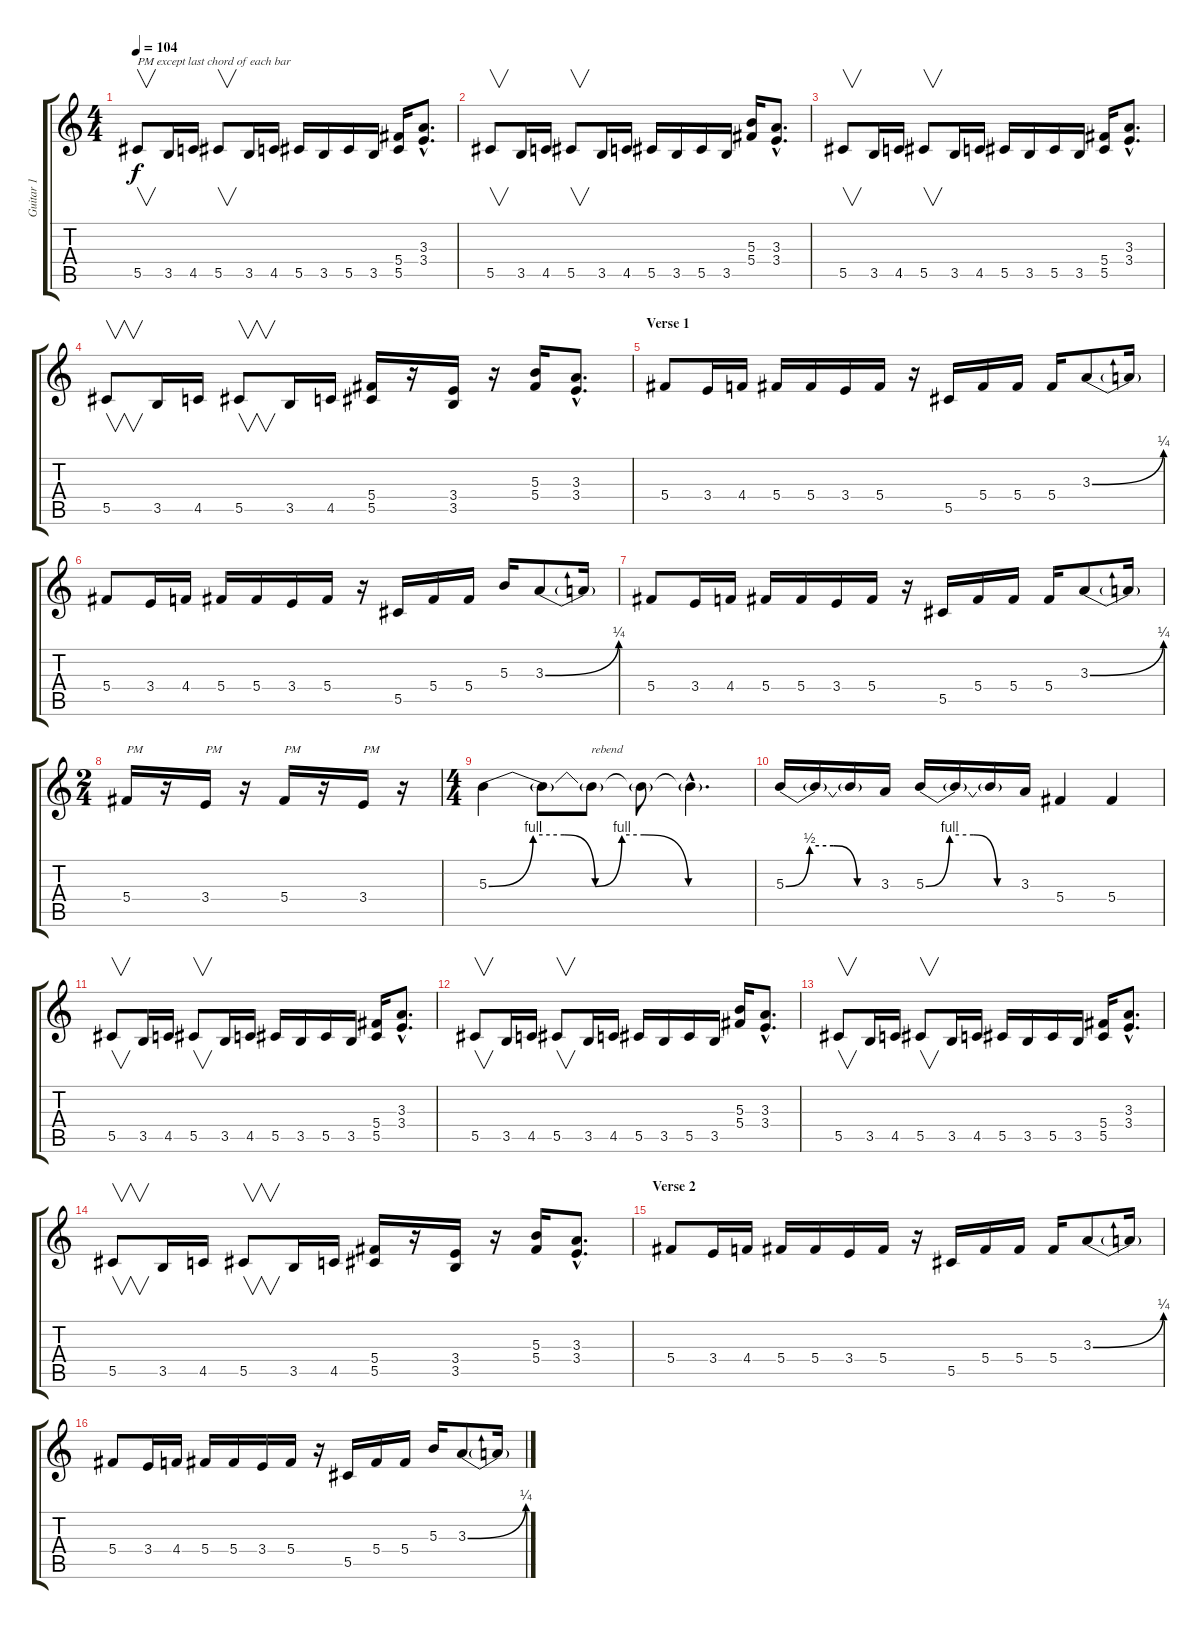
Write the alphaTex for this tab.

\track ("Guitar 1" "Guitar 1") {instrument distortionguitar}
\staff {score tabs}
\tuning (Eb4 Bb3 Gb3 Db3 Ab2 Eb2) {hide}
\ts (4 4)
\tempo 104
\clef g2
\ks c
5.5.8{v txt "PM except last chord of each bar" dy f volume 10} 3.5.16 4.5.16 5.5.8{v} 3.5.16 4.5.16 5.5.16 3.5.16 5.5.16 3.5.16 (5.4 5.5).16 (3.3{hac} 3.4{hac}).8{d} |
5.5.8{v} 3.5.16 4.5.16 5.5.8{v} 3.5.16 4.5.16 5.5.16 3.5.16 5.5.16 3.5.16 (5.3 5.4).16 (3.3{hac} 3.4{hac}).8{d} |
5.5.8{v} 3.5.16 4.5.16 5.5.8{v} 3.5.16 4.5.16 5.5.16 3.5.16 5.5.16 3.5.16 (5.4 5.5).16 (3.3{hac} 3.4{hac}).8{d} |
5.5.8{v} 3.5.16 4.5.16 5.5.8{v} 3.5.16 4.5.16 (5.4 5.5).16 r.16 (3.4 3.5).16 r.16 (5.3 5.4).16 (3.3{hac} 3.4{hac}).8{d} |
\section ("" "Verse 1")
5.4.8 3.4.16 4.4.16 5.4.16 5.4.16 3.4.16 5.4.16 r.16 5.5.16 5.4.16 5.4.16 5.4.16 3.3{be (bend 0 0 60 1)}.8 3.3{t}.16 |
5.4.8 3.4.16 4.4.16 5.4.16 5.4.16 3.4.16 5.4.16 r.16 5.5.16 5.4.16 5.4.16 5.3.16 3.3{be (bend 0 0 60 1)}.8 3.3{t}.16 |
5.4.8 3.4.16 4.4.16 5.4.16 5.4.16 3.4.16 5.4.16 r.16 5.5.16 5.4.16 5.4.16 5.4.16 3.3{be (bend 0 0 60 1)}.8 3.3{t}.16 |
\ts (2 4)
5.4.16{txt "PM"} r.16 3.4.16{txt "PM"} r.16 5.4.16{txt "PM"} r.16 3.4.16{txt "PM"} r.16 |
\ts (4 4)
5.3{be (custom 0 0 10 4 17 4 24 0 30 4 35 4 45 0 60 0)}.4 5.3{t}.8 5.3{t}.8{txt "rebend"} 5.3{t}.8 5.3{hac t}.4{d} |
5.3{be (custom 0 0 15 2 30 2 45 0 60 0)}.16 5.3{t}.16 5.3{t}.16 3.3.16 5.3{be (custom 0 0 15 4 30 4 45 0 60 0)}.16 5.3{t}.16 5.3{t}.16 3.3.16 5.4.4 5.4.4 |
5.5.8{v} 3.5.16 4.5.16 5.5.8{v} 3.5.16 4.5.16 5.5.16 3.5.16 5.5.16 3.5.16 (5.4 5.5).16 (3.3{hac} 3.4{hac}).8{d} |
5.5.8{v} 3.5.16 4.5.16 5.5.8{v} 3.5.16 4.5.16 5.5.16 3.5.16 5.5.16 3.5.16 (5.3 5.4).16 (3.3{hac} 3.4{hac}).8{d} |
5.5.8{v} 3.5.16 4.5.16 5.5.8{v} 3.5.16 4.5.16 5.5.16 3.5.16 5.5.16 3.5.16 (5.4 5.5).16 (3.3{hac} 3.4{hac}).8{d} |
5.5.8{v} 3.5.16 4.5.16 5.5.8{v} 3.5.16 4.5.16 (5.4 5.5).16 r.16 (3.4 3.5).16 r.16 (5.3 5.4).16 (3.3{hac} 3.4{hac}).8{d} |
\section ("" "Verse 2")
5.4.8 3.4.16 4.4.16 5.4.16 5.4.16 3.4.16 5.4.16 r.16 5.5.16 5.4.16 5.4.16 5.4.16 3.3{be (bend 0 0 60 1)}.8 3.3{t}.16 |
5.4.8 3.4.16 4.4.16 5.4.16 5.4.16 3.4.16 5.4.16 r.16 5.5.16 5.4.16 5.4.16 5.3.16 3.3{be (bend 0 0 60 1)}.8 3.3{t}.16
